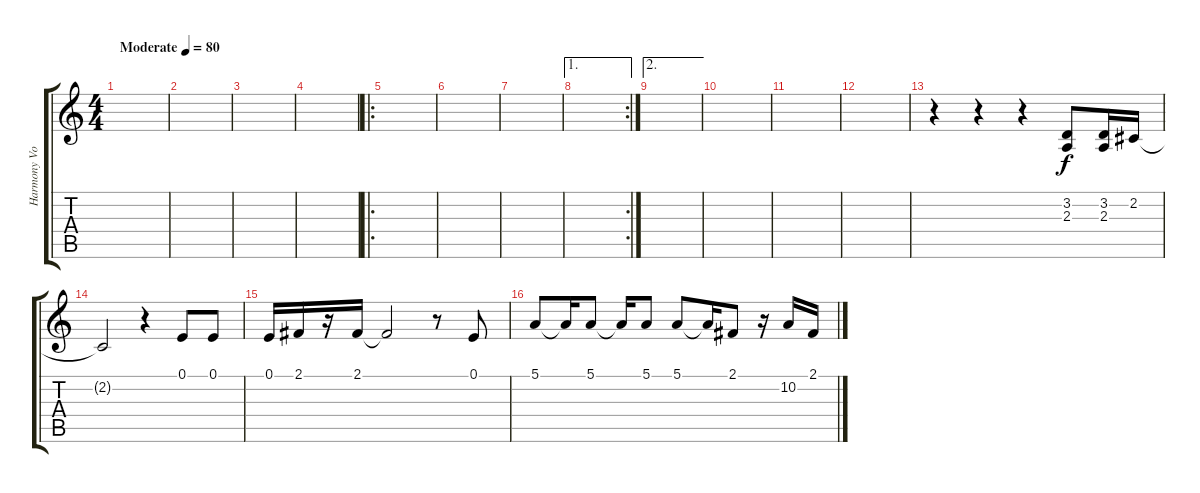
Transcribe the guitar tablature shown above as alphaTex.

\track ("Harmony Vocals" "Harmony Vo") {instrument sopranosax}
\staff {score tabs}
\tuning (E4 B3 G3 D3 A2 E2) {hide}
\ts (4 4)
\tempo (80 "Moderate")
\clef g2
\ks c
|
|
|
|
\ro
|
|
|
\ae 1
\rc 2
|
\ae 2
|
|
|
|
r.4 r.4 r.4 (3.2 2.3).8 (3.2 2.3).16 2.2.16 |
2.2{t}.2 r.4 0.1.8 0.1.8 |
0.1.16 2.1.16 r.16 2.1.16 2.1{t}.2 r.8 0.1.8 |
5.1.8 5.1{t}.16 5.1.8 5.1{t}.16 5.1.8 5.1.8 5.1{t}.16 2.1.8 r.16 10.2.16 2.1.16
